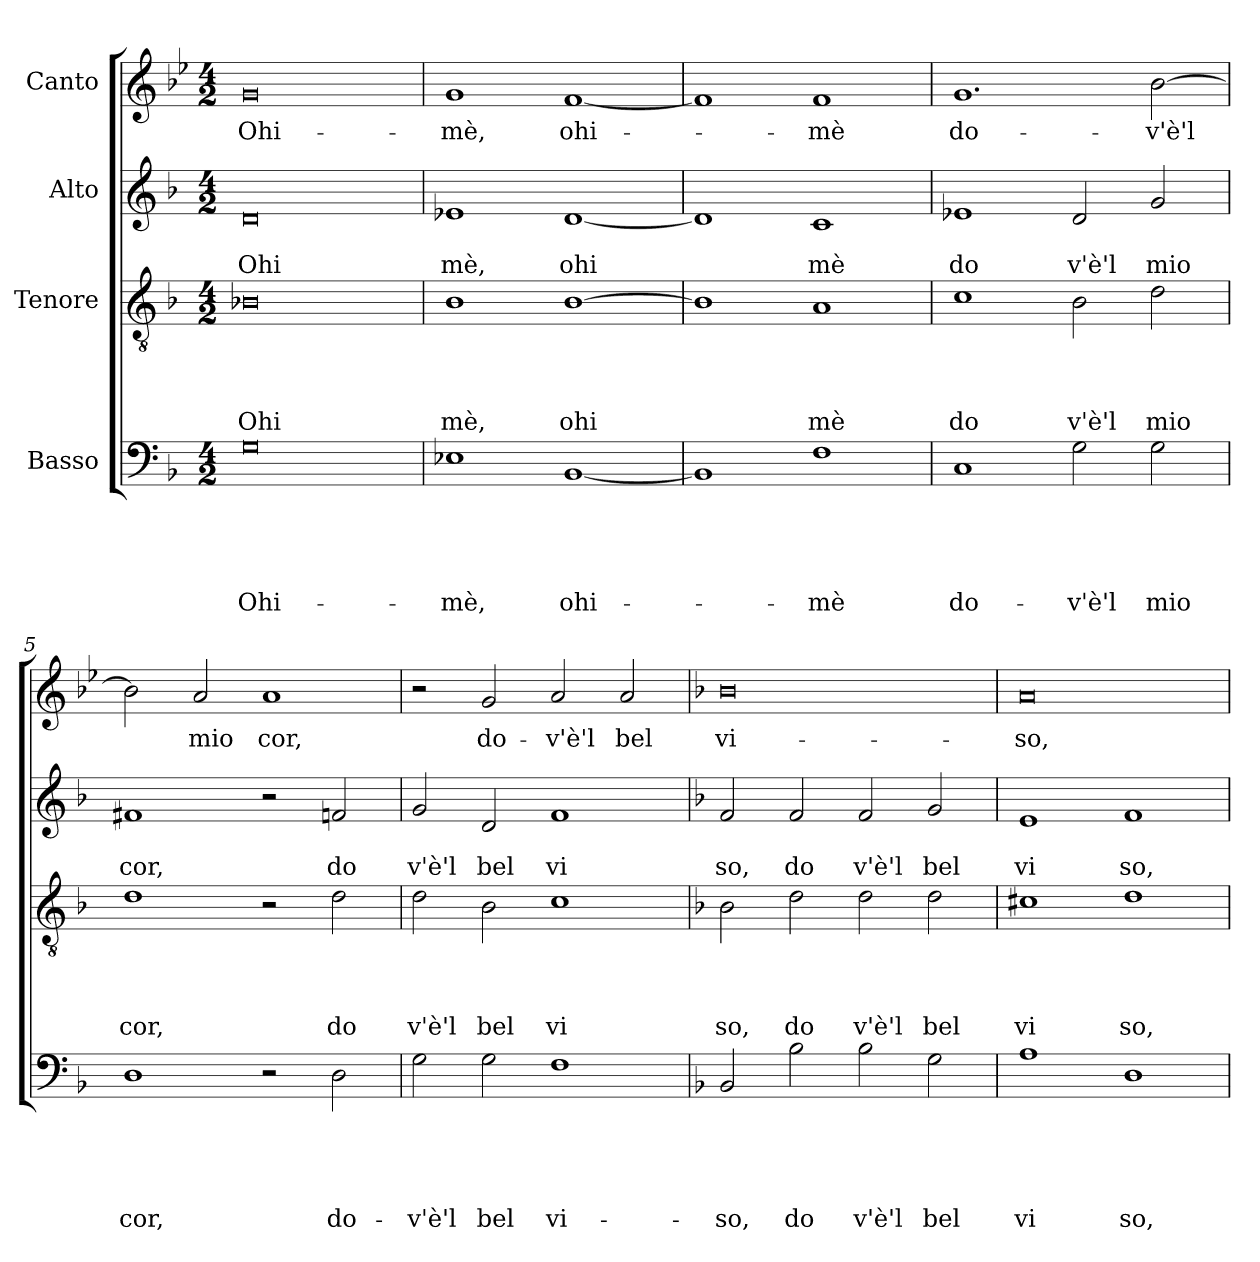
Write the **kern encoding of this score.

**kern	**text	**text	**text	**text	**text	**kern	**text	**text	**text	**text	**kern	**text	**text	**kern	**text
*part4	*part4	*part4	*part4	*part4	*part4	*part3	*part3	*part3	*part3	*part3	*part2	*part2	*part2	*part1	*part1
*staff4	*staff4	*staff4	*staff4	*staff4	*staff4	*staff3	*staff3	*staff3	*staff3	*staff3	*staff2	*staff2	*staff2	*staff1	*staff1
*I"Basso	*	*	*	*	*	*I"Tenore	*	*	*	*	*I"Alto	*	*	*I"Canto	*
*clefF4	*	*	*	*	*	*clefGv2	*	*	*	*	*clefG2	*	*	*clefG2	*
*ITrd-3c-5	*	*	*	*	*	*ITrd-3c-5	*	*	*	*	*ITrd-3c-5	*	*	*	*
*k[b-e-]	*	*	*	*	*	*k[b-e-]	*	*	*	*	*k[b-e-]	*	*	*k[b-e-]	*
*B-:	*	*	*	*	*	*B-:	*	*	*	*	*B-:	*	*	*B-:	*
*M4/2	*	*	*	*	*	*M4/2	*	*	*	*	*M4/2	*	*	*M4/2	*
=1	=1	=1	=1	=1	=1	=1	=1	=1	=1	=1	=1	=1	=1	=1	=1
!	!	!	!	!	!LO:LY:b	!	!	!	!	!LO:LY:b	!	!	!LO:LY:b	!	!LO:LY:b
0c	.	.	.	.	Ohi-	0e-X	.	.	.	Ohi	0g	.	Ohi	0g	Ohi-
=2	=2	=2	=2	=2	=2	=2	=2	=2	=2	=2	=2	=2	=2	=2	=2
!	!	!	!	!	!LO:LY:b	!	!	!	!	!LO:LY:b	!	!	!LO:LY:b	!	!LO:LY:b
1A-X	.	.	.	.	-mè,	1e-	.	.	.	mè,	1a-X	.	mè,	1g	-mè,
!	!	!	!	!	!LO:LY:b	!	!	!	!	!LO:LY:b	!	!	!LO:LY:b	!	!LO:LY:b
[<1E-	.	.	.	.	ohi-	[>1e-	.	.	.	ohi	[<1g	.	ohi	[<1f	ohi-
=3	=3	=3	=3	=3	=3	=3	=3	=3	=3	=3	=3	=3	=3	=3	=3
1E-]	.	.	.	.	.	1e-]	.	.	.	.	1g]	.	.	1f]	.
!	!	!	!	!	!LO:LY:b	!	!	!	!	!LO:LY:b	!	!	!LO:LY:b	!	!LO:LY:b
1B-	.	.	.	.	-mè	1d	.	.	.	mè	1f	.	mè	1f	-mè
=4	=4	=4	=4	=4	=4	=4	=4	=4	=4	=4	=4	=4	=4	=4	=4
!	!	!	!	!	!LO:LY:b	!	!	!	!	!LO:LY:b	!	!	!LO:LY:b	!	!LO:LY:b
1F	.	.	.	.	do-	1f	.	.	.	do	1a-X	.	do	1.g	do-
!	!	!	!	!	!LO:LY:b	!	!	!	!	!LO:LY:b	!	!	!LO:LY:b	!	!
2c\	.	.	.	.	-v'è'l	2e-\	.	.	.	v'è'l	2g/	.	v'è'l	.	.
!	!	!	!	!	!LO:LY:b	!	!	!	!	!LO:LY:b	!	!	!LO:LY:b	!	!LO:LY:b
2c\	.	.	.	.	mio	2g\	.	.	.	mio	2cc/	.	mio	[>2b-\	-v'è'l
=5	=5	=5	=5	=5	=5	=5	=5	=5	=5	=5	=5	=5	=5	=5	=5
!	!	!	!	!	!LO:LY:b	!	!	!	!	!LO:LY:b	!	!	!LO:LY:b	!	!
1G	.	.	.	.	cor,	1g	.	.	.	cor,	1bn	.	cor,	2b-\]	.
!	!	!	!	!	!	!	!	!	!	!	!	!	!	!	!LO:LY:b
.	.	.	.	.	.	.	.	.	.	.	.	.	.	2a/	mio
!	!	!	!	!	!	!	!	!	!	!	!	!	!	!	!LO:LY:b
2r	.	.	.	.	.	2r	.	.	.	.	2r	.	.	1a	cor,
!	!	!	!	!	!LO:LY:b	!	!	!	!	!LO:LY:b	!	!	!LO:LY:b	!	!
2G\	.	.	.	.	do-	2g\	.	.	.	do	2b-X/	.	do	.	.
=6	=6	=6	=6	=6	=6	=6	=6	=6	=6	=6	=6	=6	=6	=6	=6
!	!	!	!	!	!LO:LY:b	!	!	!	!	!LO:LY:b	!	!	!LO:LY:b	!	!
2c\	.	.	.	.	-v'è'l	2g\	.	.	.	v'è'l	2cc/	.	v'è'l	2r	.
!	!	!	!	!	!LO:LY:b	!	!	!	!	!LO:LY:b	!	!	!LO:LY:b	!	!LO:LY:b
2c\	.	.	.	.	bel	2e-\	.	.	.	bel	2g/	.	bel	2g/	do-
!	!	!	!	!	!LO:LY:b	!	!	!	!	!LO:LY:b	!	!	!LO:LY:b	!	!LO:LY:b
1B-	.	.	.	.	vi-	1f	.	.	.	vi	1b-	.	vi	2a/	-v'è'l
!	!	!	!	!	!	!	!	!	!	!	!	!	!	!	!LO:LY:b
.	.	.	.	.	.	.	.	.	.	.	.	.	.	2a/	bel
!!LO:LB:g=z
=7	=7	=7	=7	=7	=7	=7	=7	=7	=7	=7	=7	=7	=7	=7	=7
*	*	*	*	*	*	*	*	*	*	*	*	*	*	*k[b-]	*
*	*	*	*	*	*	*	*	*	*	*	*	*	*	*F:	*
!	!	!	!	!	!LO:LY:b	!	!	!	!	!LO:LY:b	!	!	!LO:LY:b	!	!LO:LY:b
2E-/	.	.	.	.	-so,	2e-\	.	.	.	so,	2b-/	.	so,	0b-	vi-
!	!	!	!	!	!LO:LY:b	!	!	!	!	!LO:LY:b	!	!	!LO:LY:b	!	!
2e-\	.	.	.	.	do	2g\	.	.	.	do	2b-/	.	do	.	.
!	!	!	!	!	!LO:LY:b	!	!	!	!	!LO:LY:b	!	!	!LO:LY:b	!	!
2e-\	.	.	.	.	v'è'l	2g\	.	.	.	v'è'l	2b-/	.	v'è'l	.	.
!	!	!	!	!	!LO:LY:b	!	!	!	!	!LO:LY:b	!	!	!LO:LY:b	!	!
2c\	.	.	.	.	bel	2g\	.	.	.	bel	2cc/	.	bel	.	.
=8	=8	=8	=8	=8	=8	=8	=8	=8	=8	=8	=8	=8	=8	=8	=8
!	!	!	!	!	!LO:LY:b	!	!	!	!	!LO:LY:b	!	!	!LO:LY:b	!	!LO:LY:b
1d	.	.	.	.	vi	1f#X	.	.	.	vi	1a	.	vi	0a	-so,
!	!	!	!	!	!LO:LY:b	!	!	!	!	!LO:LY:b	!	!	!LO:LY:b	!	!
1G	.	.	.	.	so,	1g	.	.	.	so,	1b-	.	so,	.	.
=	=	=	=	=	=	=	=	=	=	=	=	=	=	=	=
*-	*-	*-	*-	*-	*-	*-	*-	*-	*-	*-	*-	*-	*-	*-	*-
